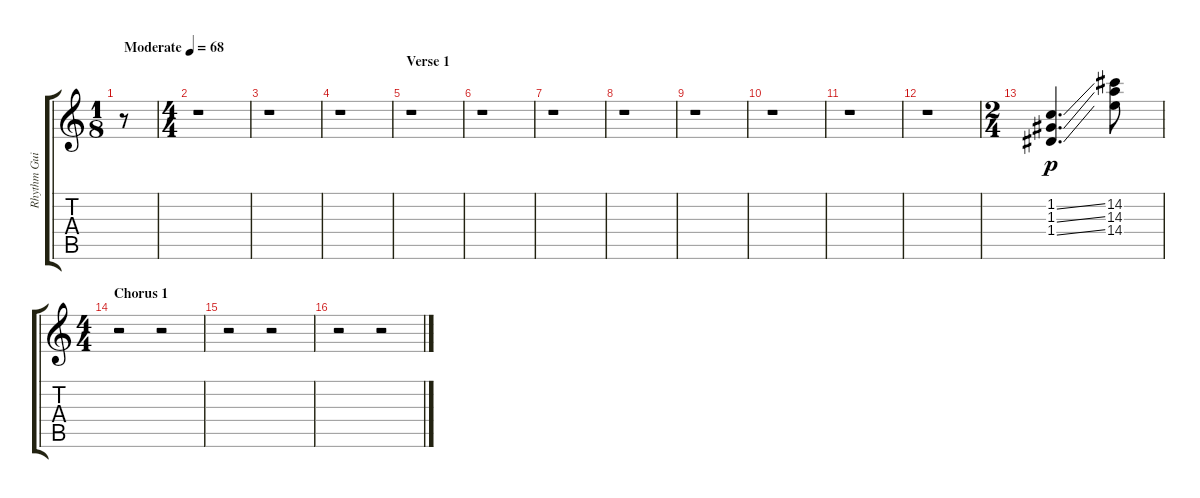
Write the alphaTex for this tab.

\track ("Rhythm Guitar 2- Overdrive, reverb/delay" "Rhythm Gui") {instrument overdrivenguitar}
\staff {score tabs}
\tuning (E4 B3 G3 D3 A2 E2) {hide}
\ts (1 8)
\tempo (68 "Moderate")
\clef g2
\ks c
r.8{dy p instrument overdrivenguitar} |
\ts (4 4)
r.1 |
r.1 |
r.1 |
\section ("" "Verse 1")
r.1 |
r.1 |
r.1 |
r.1 |
r.1 |
r.1 |
r.1 |
r.1 |
\ts (2 4)
(1.2{ss} 1.3{ss} 1.4{ss}).4{d} (14.2 14.3 14.4).8 |
\ts (4 4)
\section ("" "Chorus 1")
r.2 r.2 |
r.2 r.2 |
r.2 r.2
